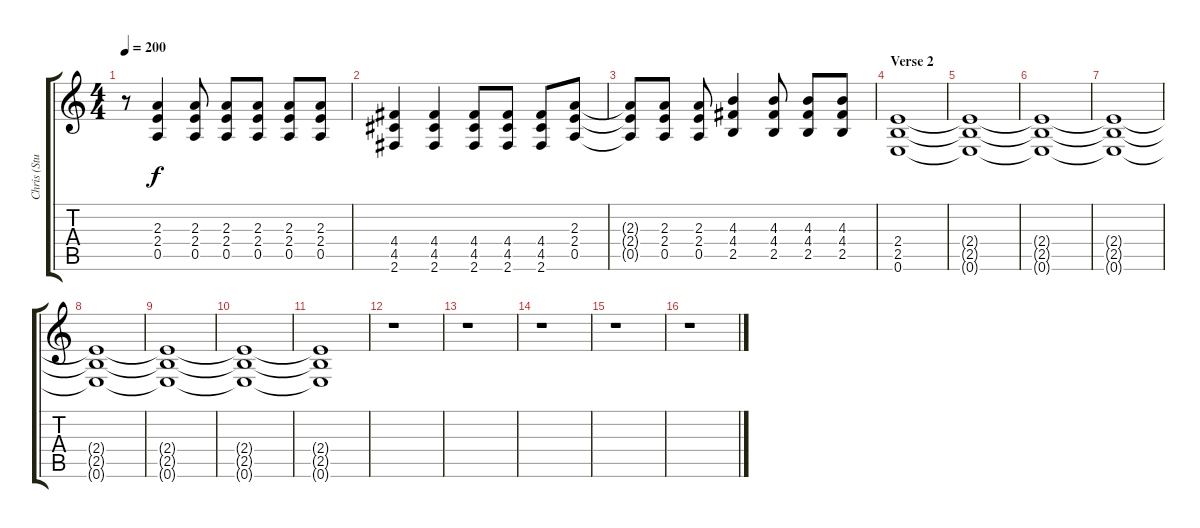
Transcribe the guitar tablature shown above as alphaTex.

\track ("Chris (Studio Guitar)" "Chris (Stu") {instrument distortionguitar}
\staff {score tabs}
\tuning (E4 B3 G3 D3 A2 E2) {hide}
\ts (4 4)
\tempo 200
\clef g2
\ks c
r.8{dy f} (2.3 2.4 0.5).4 (2.3 2.4 0.5).8 (2.3 2.4 0.5).8 (2.3 2.4 0.5).8 (2.3 2.4 0.5).8 (2.3 2.4 0.5).8 |
(4.4 4.5 2.6).4 (4.4 4.5 2.6).4 (4.4 4.5 2.6).8 (4.4 4.5 2.6).8 (4.4 4.5 2.6).8 (2.3 2.4 0.5).8 |
(2.3{t} 2.4{t} 0.5{t}).8 (2.3 2.4 0.5).8 (2.3 2.4 0.5).8 (4.3 4.4 2.5).4 (4.3 4.4 2.5).8 (4.3 4.4 2.5).8 (4.3 4.4 2.5).8 |
\section ("" "Verse 2")
(2.4 2.5 0.6).1 |
(2.4{t} 2.5{t} 0.6{t}).1 |
(2.4{t} 2.5{t} 0.6{t}).1 |
(2.4{t} 2.5{t} 0.6{t}).1 |
(2.4{t} 2.5{t} 0.6{t}).1 |
(2.4{t} 2.5{t} 0.6{t}).1{volume 0} |
(2.4{t} 2.5{t} 0.6{t}).1 |
(2.4{t} 2.5{t} 0.6{t}).1 |
r.1 |
r.1 |
r.1 |
r.1 |
r.1
